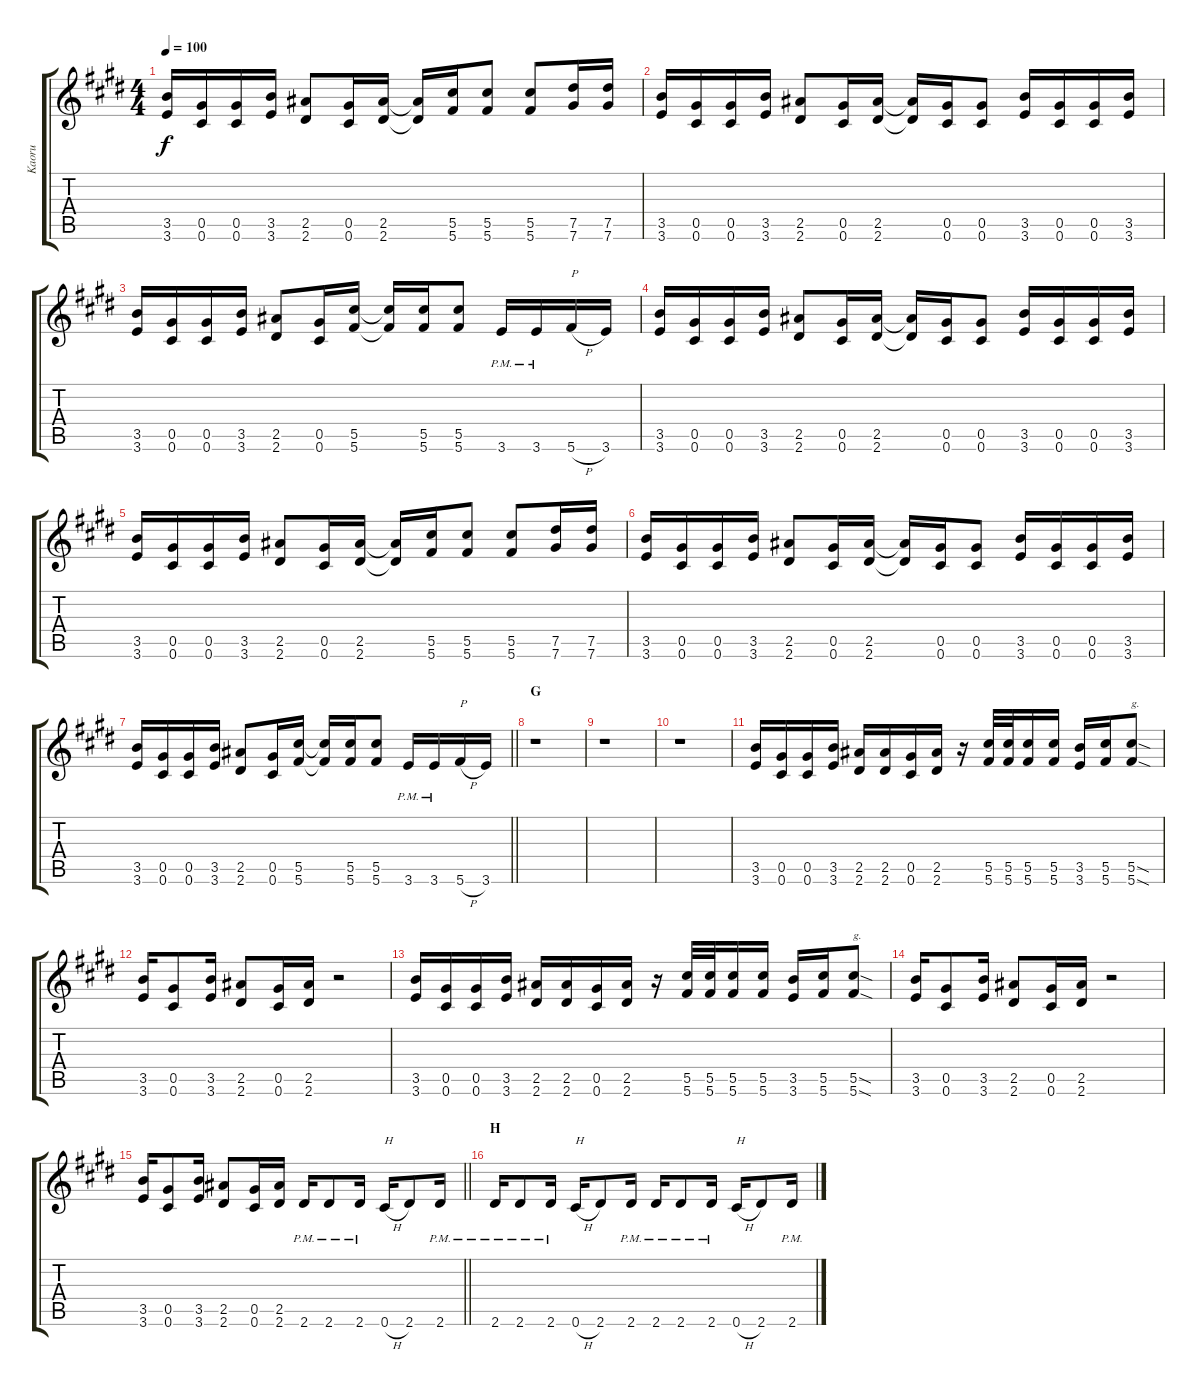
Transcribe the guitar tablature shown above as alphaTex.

\track ("Kaoru" "Kaoru") {instrument overdrivenguitar}
\staff {score tabs}
\tuning (Eb4 Bb3 Gb3 Db3 Ab2 Db2) {hide}
\ts (4 4)
\tempo 100
\clef g2
\ks c#minor
(3.5 3.6).16{ot 8vb dy f} (0.5 0.6).16{ot 8vb} (0.5 0.6).16{ot 8vb} (3.5 3.6).16{ot 8vb} (2.5 2.6).8{ot 8vb} (0.5 0.6).16{ot 8vb} (2.5 2.6).16{ot 8vb} (2.5{t} 2.6{t}).16{ot 8vb} (5.5 5.6).16{ot 8vb} (5.5 5.6).8{ot 8vb} (5.5 5.6).8{ot 8vb} (7.5 7.6).16{ot 8vb} (7.5 7.6).16{ot 8vb} |
(3.5 3.6).16{ot 8vb} (0.5 0.6).16{ot 8vb} (0.5 0.6).16{ot 8vb} (3.5 3.6).16{ot 8vb} (2.5 2.6).8{ot 8vb} (0.5 0.6).16{ot 8vb} (2.5 2.6).16{ot 8vb} (2.5{t} 2.6{t}).16{ot 8vb} (0.5 0.6).16{ot 8vb} (0.5 0.6).8{ot 8vb} (3.5 3.6).16{ot 8vb} (0.5 0.6).16{ot 8vb} (0.5 0.6).16{ot 8vb} (3.5 3.6).16{ot 8vb} |
(3.5 3.6).16{ot 8vb} (0.5 0.6).16{ot 8vb} (0.5 0.6).16{ot 8vb} (3.5 3.6).16{ot 8vb} (2.5 2.6).8{ot 8vb} (0.5 0.6).16{ot 8vb} (5.5 5.6).16{ot 8vb} (5.5{t} 5.6{t}).16{ot 8vb} (5.5 5.6).16{ot 8vb} (5.5 5.6).8{ot 8vb} 3.6{pm}.16{ot 8vb} 3.6{pm}.16{ot 8vb} 5.6{h}.16{ot 8vb txt "P"} 3.6.16{ot 8vb} |
(3.5 3.6).16{ot 8vb} (0.5 0.6).16{ot 8vb} (0.5 0.6).16{ot 8vb} (3.5 3.6).16{ot 8vb} (2.5 2.6).8{ot 8vb} (0.5 0.6).16{ot 8vb} (2.5 2.6).16{ot 8vb} (2.5{t} 2.6{t}).16{ot 8vb} (0.5 0.6).16{ot 8vb} (0.5 0.6).8{ot 8vb} (3.5 3.6).16{ot 8vb} (0.5 0.6).16{ot 8vb} (0.5 0.6).16{ot 8vb} (3.5 3.6).16{ot 8vb} |
(3.5 3.6).16{ot 8vb} (0.5 0.6).16{ot 8vb} (0.5 0.6).16{ot 8vb} (3.5 3.6).16{ot 8vb} (2.5 2.6).8{ot 8vb} (0.5 0.6).16{ot 8vb} (2.5 2.6).16{ot 8vb} (2.5{t} 2.6{t}).16{ot 8vb} (5.5 5.6).16{ot 8vb} (5.5 5.6).8{ot 8vb} (5.5 5.6).8{ot 8vb} (7.5 7.6).16{ot 8vb} (7.5 7.6).16{ot 8vb} |
(3.5 3.6).16{ot 8vb} (0.5 0.6).16{ot 8vb} (0.5 0.6).16{ot 8vb} (3.5 3.6).16{ot 8vb} (2.5 2.6).8{ot 8vb} (0.5 0.6).16{ot 8vb} (2.5 2.6).16{ot 8vb} (2.5{t} 2.6{t}).16{ot 8vb} (0.5 0.6).16{ot 8vb} (0.5 0.6).8{ot 8vb} (3.5 3.6).16{ot 8vb} (0.5 0.6).16{ot 8vb} (0.5 0.6).16{ot 8vb} (3.5 3.6).16{ot 8vb} |
\barLineRight lightlight
(3.5 3.6).16{ot 8vb} (0.5 0.6).16{ot 8vb} (0.5 0.6).16{ot 8vb} (3.5 3.6).16{ot 8vb} (2.5 2.6).8{ot 8vb} (0.5 0.6).16{ot 8vb} (5.5 5.6).16{ot 8vb} (5.5{t} 5.6{t}).16{ot 8vb} (5.5 5.6).16{ot 8vb} (5.5 5.6).8{ot 8vb} 3.6{pm}.16{ot 8vb} 3.6{pm}.16{ot 8vb} 5.6{h}.16{ot 8vb txt "P"} 3.6.16{ot 8vb} |
\section ("" "G")
r.1{ot 8vb} |
r.1{ot 8vb} |
r.1{ot 8vb} |
(3.5 3.6).16{ot 8vb} (0.5 0.6).16{ot 8vb} (0.5 0.6).16{ot 8vb} (3.5 3.6).16{ot 8vb} (2.5 2.6).16{ot 8vb} (2.5 2.6).16{ot 8vb} (0.5 0.6).16{ot 8vb} (2.5 2.6).16{ot 8vb} r.16{ot 8vb} (5.5 5.6).32{ot 8vb} (5.5 5.6).32{ot 8vb} (5.5 5.6).16{ot 8vb} (5.5 5.6).16{ot 8vb} (3.5 3.6).16{ot 8vb} (5.5 5.6).16{ot 8vb} (5.5{sod} 5.6{sod}).8{ot 8vb txt "g."} |
(3.5 3.6).16{ot 8vb} (0.5 0.6).8{ot 8vb} (3.5 3.6).16{ot 8vb} (2.5 2.6).8{ot 8vb} (0.5 0.6).16{ot 8vb} (2.5 2.6).16{ot 8vb} r.2{ot 8vb} |
(3.5 3.6).16{ot 8vb} (0.5 0.6).16{ot 8vb} (0.5 0.6).16{ot 8vb} (3.5 3.6).16{ot 8vb} (2.5 2.6).16{ot 8vb} (2.5 2.6).16{ot 8vb} (0.5 0.6).16{ot 8vb} (2.5 2.6).16{ot 8vb} r.16{ot 8vb} (5.5 5.6).32{ot 8vb} (5.5 5.6).32{ot 8vb} (5.5 5.6).16{ot 8vb} (5.5 5.6).16{ot 8vb} (3.5 3.6).16{ot 8vb} (5.5 5.6).16{ot 8vb} (5.5{sod} 5.6{sod}).8{ot 8vb txt "g."} |
(3.5 3.6).16{ot 8vb} (0.5 0.6).8{ot 8vb} (3.5 3.6).16{ot 8vb} (2.5 2.6).8{ot 8vb} (0.5 0.6).16{ot 8vb} (2.5 2.6).16{ot 8vb} r.2{ot 8vb} |
\barLineRight lightlight
(3.5 3.6).16{ot 8vb} (0.5 0.6).8{ot 8vb} (3.5 3.6).16{ot 8vb} (2.5 2.6).8{ot 8vb} (0.5 0.6).16{ot 8vb} (2.5 2.6).16{ot 8vb} 2.6{pm}.16{ot 8vb} 2.6{pm}.8{ot 8vb} 2.6{pm}.16{ot 8vb} 0.6{h}.16{ot 8vb txt "H"} 2.6.8{ot 8vb} 2.6{pm}.16{ot 8vb} |
\section ("" "H")
2.6{pm}.16{ot 8vb} 2.6{pm}.8{ot 8vb} 2.6{pm}.16{ot 8vb} 0.6{h}.16{ot 8vb txt "H"} 2.6.8{ot 8vb} 2.6{pm}.16{ot 8vb} 2.6{pm}.16{ot 8vb} 2.6{pm}.8{ot 8vb} 2.6{pm}.16{ot 8vb} 0.6{h}.16{ot 8vb txt "H"} 2.6.8{ot 8vb} 2.6{pm}.16{ot 8vb}
